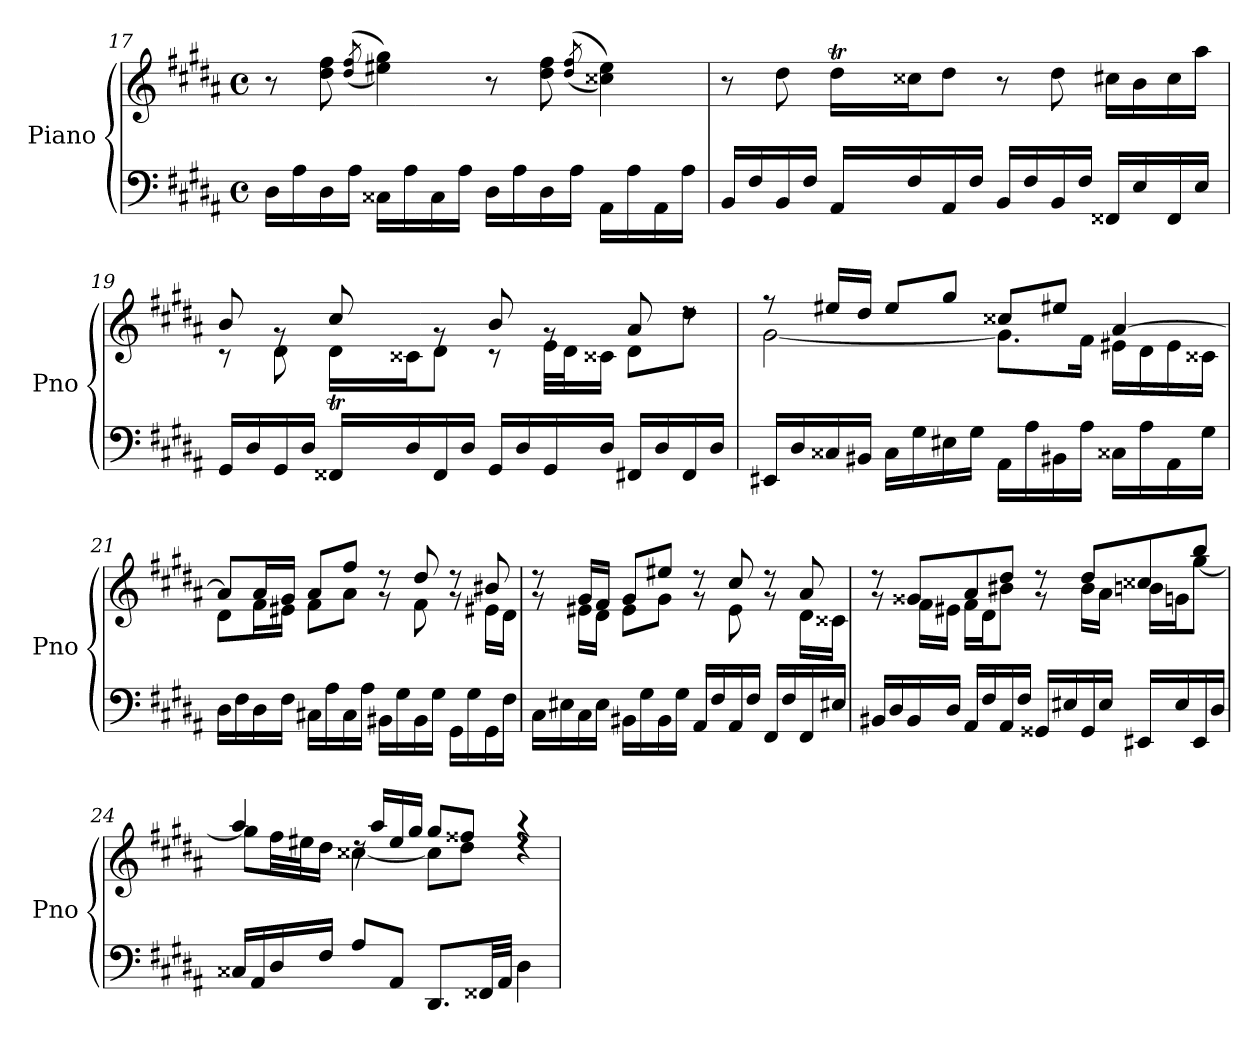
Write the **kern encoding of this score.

**kern	**kern
*part1	*part1
*staff2	*staff1
*I"Piano	*
*I'Pno	*
*clefF4	*clefG2
*k[f#c#g#d#a#]	*k[f#c#g#d#a#]
*M4/4	*M4/4
*met(c)	*met(c)
=17	=17
16D#\LL	8r
16A#\	.
16D#\	8dd#\ 8ff#\
16A#\JJ	.
.	(>(8qdd#/ 8qff#/
16C##X\LL	4ee#X\ 4gg#\))
16A#\	.
16C##\	.
16A#\JJ	.
16D#\LL	8r
16A#\	.
16D#\	8dd#\ 8ff#\
16A#\JJ	.
.	((>8qdd#/ 8qff#/
16AA#\LL	4cc##X\ 4ee#\))
16A#\	.
16AA#\	.
16A#\JJ	.
=18	=18
*	*^
16BB/LL	8r	4ryy
16F#/	.	.
16BB/	8dd#\	.
16F#/JJ	.	.
16AA#/LL	16dd#t\LL	64dd#!yy
.	.	64ee!yy
.	.	16dd#!yy
16F#/	16cc##X\J	.
.	.	2ryy
16AA#/	8dd#\J	.
16F#/JJ	.	.
16BB/LL	8r	.
16F#/	.	.
16BB/	8dd#\	.
16F#/JJ	.	.
16FF##X/LL	16cc#X\LL	.
16E/	16b\	.
.	.	8ryy
16FF##/	16cc#\	.
16E/JJ	16aa#\JJ	.
.	.	32ryy
!!LO:LB:g=z
=19	=19	=19
*	*	*^
16GG#/LL	8b/	8r	4ryy
16D#/	.	.	.
16GG#/	8rg	8d#\	.
16D#/JJ	.	.	.
16FF##X/LL	8cc#/	16d#t\LL	64d#!yy
.	.	.	64e!yy
.	.	.	32d#!yy
16D#/	.	16c##X\J	2ryy
16FF##/	8rg	8d#\J	.
16D#/JJ	.	.	.
16GG#/LL	8b/	8r	.
16D#/	.	.	.
16GG#/	8rg	32e\LLL	.
.	.	32d#\J	.
16D#/JJ	.	16c##X\JJ	.
16FF#X/LL	8a#/	8d#\L	.
16D#/	.	.	8.ryy
16FF#/	8rdd	8dd#\J	.
16D#/JJ	.	.	.
*	*	*v	*v
=20	=20	=20
16EE#X/LL	8r	[2g#\
16D#/	.	.
16C##X/	16ee#X/LL	.
16BB#X/JJ	16dd#/JJ	.
16C##\LL	8ee#/L	.
16G#\	.	.
16E#X\	8gg#/J	.
16G#\JJ	.	.
16AA#\LL	8cc##X/L	8.g#\L]
16A#\	.	.
16BB#X\	8ee#X/J	.
16A#\JJ	.	16f#\Jk
16C##X\LL	[4a#/	16e#X\LL
16A#\	.	16d#\
16AA#\	.	16e#\
16G#\JJ	.	16c##X\JJ
=21	=21	=21
16D#\LL	8a#/L]	8d#\L
16F#\	.	.
16D#\	16a#/L	16f#\L
16F#\JJ	16g#/JJ	16e#X\JJ
16C#X\LL	8a#/L	8f#\L
16A#\	.	.
16C#\	8ff#/J	8a#\J
16A#\JJ	.	.
16BB#X\LL	8rg	8rdd
16G#\	.	.
16BB#\	8dd#/	8f#\
16G#\JJ	.	.
16GG#\LL	8rg	8rdd
16G#\	.	.
16GG#\	8b#X/	16e#X\LL
16F#\JJ	.	16d#\JJ
!!LO:LB:g=z	!!
=22	=22	=22
16C#\LL	8rg	8rdd
16E#X\	.	.
16C#\	16g#/LL	16e#X\LL
16E#\JJ	16f#/JJ	16d#\JJ
16BB#X\LL	8g#/L	8e#\L
16G#\	.	.
16BB#\	8ee#X/J	8g#\J
16G#\JJ	.	.
16AA#/LL	8rg	8rdd
16F#/	.	.
16AA#/	8cc#/	8e#\
16F#/JJ	.	.
16FF#/LL	8rg	8rdd
16F#/	.	.
16FF#/	8a#/	16d#\LL
16E#X/JJ	.	16c##X\JJ
=23	=23	=23
16BB#X/LL	8rg	8rdd
16D#/	.	.
16BB#/	8g##X/L	16f#\LL
16D#/JJ	.	16e#X\JJ
16AA#/LL	8a#/	16f#\LL
16F#/	.	16d#\J
16AA#/	8dd#/J	8b#X\J
16F#/JJ	.	.
16GG##X/LL	8rg	8rdd
16E#X/	.	.
16GG##/	8dd#/L	16b#\LL
16E#/JJ	.	16a#\JJ
16EE#X/LL	8cc##X/	16bn\LL
16E#/	.	16gn\J
16EE#/	8bb/J	[8gg#\J
16D#/JJ	.	.
=24	=24	=24
16C##X/LL	4aa#/	8gg#\L]
16AA#/	.	.
16D#/	.	32ff#\LL
.	.	32ee#X\J
16F#/JJ	.	16dd#\JJ
8A#/L	16rdd	[4cc##X\
.	16aa#/LL	.
8AA#/J	16ee#/	.
.	16gg#/JJ	.
8.DD#/L	8gg#/L	8cc##\L]
.	8ff##X/J	8dd#\J
32FF##X/LL	.	.
32AA#/JJJ	.	.
4D#\	4r	4rdd
*	*v	*v
=	=
*-	*-
